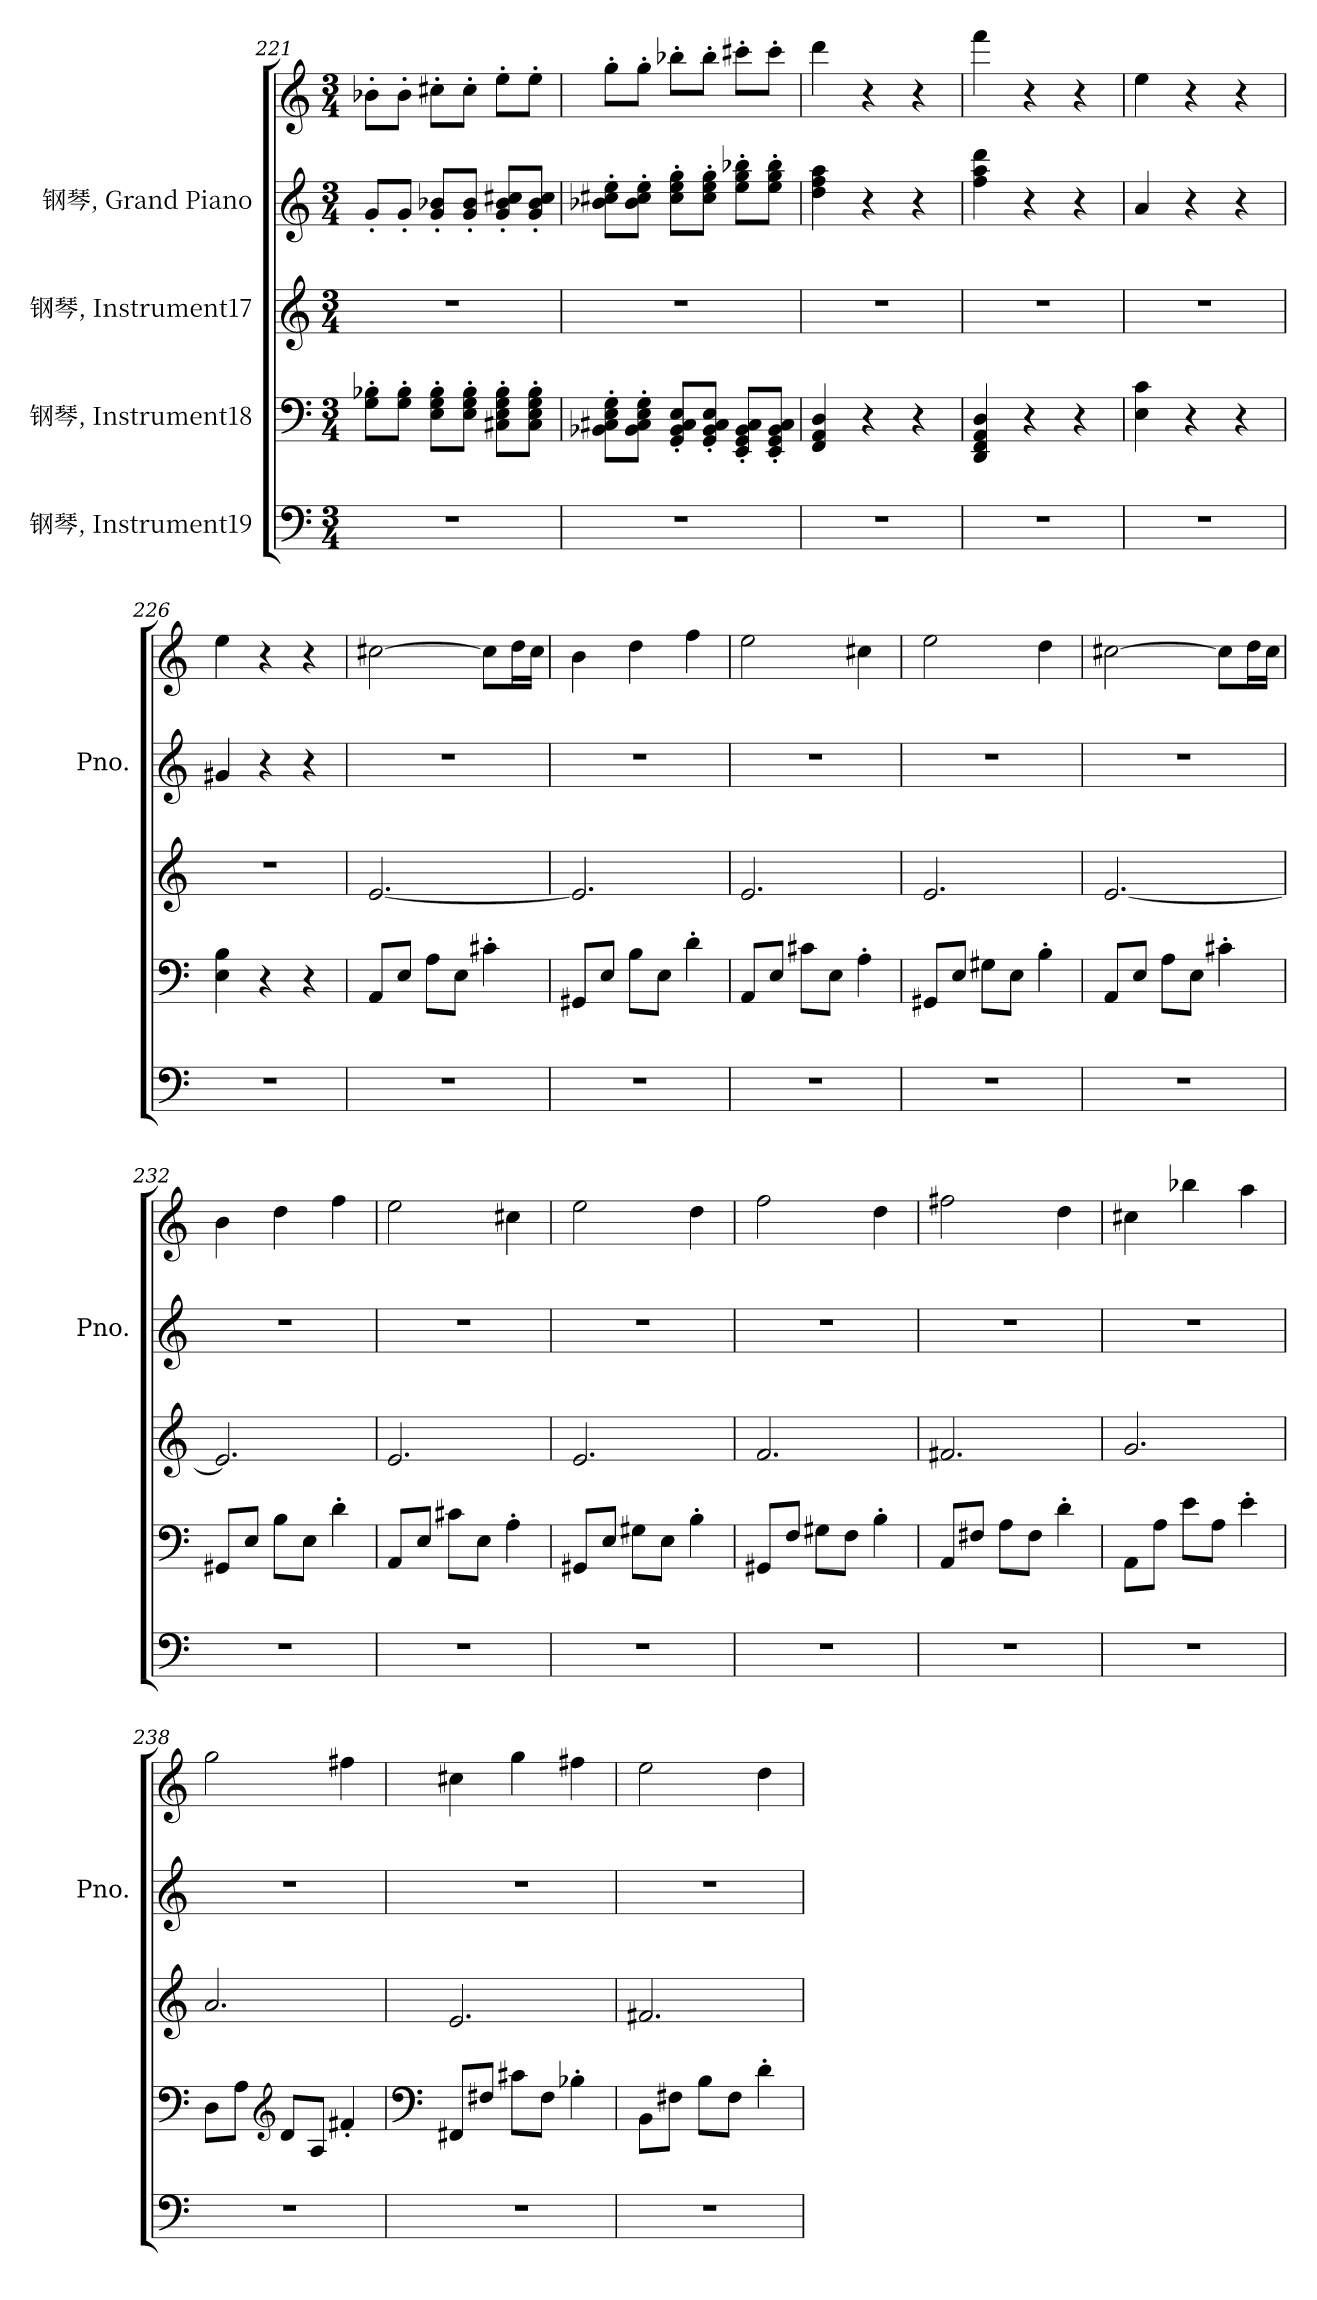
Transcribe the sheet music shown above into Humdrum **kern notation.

**kern	**kern	**kern	**kern	**kern
*part4	*part3	*part2	*part1	*part1
*staff5	*staff4	*staff3	*staff2	*staff1
*I"钢琴, Instrument19	*I"钢琴, Instrument18	*I"钢琴, Instrument17	*I"钢琴, Grand Piano	*
*	*	*	*I'Pno.	*
!!LO:PB:g=z
*clefF4	*clefF4	*clefG2	*clefG2	*clefG2
*k[]	*k[]	*k[]	*k[]	*k[]
*M3/4	*M3/4	*M3/4	*M3/4	*M3/4
=221	=221	=221	=221	=221
2.r	8G\' 8B-X\'L	2.r	8g'/L	8b-X'\L
.	8G\' 8B-\'J	.	8g'/J	8b-'\J
.	8E\' 8G\' 8B-\'L	.	8g/' 8b-X/'L	8cc#X'\L
.	8E\' 8G\' 8B-\'J	.	8g/' 8b-/'J	8cc#'\J
.	8C#X\' 8E\' 8G\' 8B-\'L	.	8g/' 8b-/' 8cc#X/'L	8ee'\L
.	8C#\' 8E\' 8G\' 8B-\'J	.	8g/' 8b-/' 8cc#/'J	8ee'\J
=222	=222	=222	=222	=222
2.r	8BB-X\' 8C#X\' 8E\' 8G\'L	2.r	8b-X\' 8cc#X\' 8ee\'L	8gg'\L
.	8BB-\' 8C#\' 8E\' 8G\'J	.	8b-\' 8cc#\' 8ee\'J	8gg'\J
.	8GG/' 8BB-/' 8C#/' 8E/'L	.	8cc#\' 8ee\' 8gg\'L	8bb-X'\L
.	8GG/' 8BB-/' 8C#/' 8E/'J	.	8cc#\' 8ee\' 8gg\'J	8bb-'\J
.	8EE/' 8GG/' 8BB-/' 8C#/'L	.	8ee\' 8gg\' 8bb-X\'L	8ccc#X'\L
.	8EE/' 8GG/' 8BB-/' 8C#/'J	.	8ee\' 8gg\' 8bb-\'J	8ccc#'\J
=223	=223	=223	=223	=223
2.r	4FF/ 4AA/ 4D/	2.r	4dd\ 4ff\ 4aa\	4ddd\
.	4r	.	4r	4r
.	4r	.	4r	4r
=224	=224	=224	=224	=224
2.r	4DD/ 4FF/ 4AA/ 4D/	2.r	4ff\ 4aa\ 4ddd\	4fff\
.	4r	.	4r	4r
.	4r	.	4r	4r
=225	=225	=225	=225	=225
2.r	4E\ 4c\	2.r	4a/	4ee\
.	4r	.	4r	4r
.	4r	.	4r	4r
=226	=226	=226	=226	=226
2.r	4E\ 4B\	2.r	4g#X/	4ee\
.	4r	.	4r	4r
.	4r	.	4r	4r
!!LO:LB:g=z
=227	=227	=227	=227	=227
2.r	8AA/L	[2.e/	2.r	[2cc#X\
.	8E/J	.	.	.
.	8A\L	.	.	.
.	8E\J	.	.	.
.	4c#X'\	.	.	8cc#\L]
.	.	.	.	16dd\L
.	.	.	.	16cc#\JJ
=228	=228	=228	=228	=228
2.r	8GG#X/L	2.e/]	2.r	4b\
.	8E/J	.	.	.
.	8B\L	.	.	4dd\
.	8E\J	.	.	.
.	4d'\	.	.	4ff\
=229	=229	=229	=229	=229
2.r	8AA/L	2.e/	2.r	2ee\
.	8E/J	.	.	.
.	8c#X\L	.	.	.
.	8E\J	.	.	.
.	4A'\	.	.	4cc#X\
=230	=230	=230	=230	=230
2.r	8GG#X/L	2.e/	2.r	2ee\
.	8E/J	.	.	.
.	8G#X\L	.	.	.
.	8E\J	.	.	.
.	4B'\	.	.	4dd\
=231	=231	=231	=231	=231
2.r	8AA/L	[2.e/	2.r	[2cc#X\
.	8E/J	.	.	.
.	8A\L	.	.	.
.	8E\J	.	.	.
.	4c#X'\	.	.	8cc#\L]
.	.	.	.	16dd\L
.	.	.	.	16cc#\JJ
=232	=232	=232	=232	=232
2.r	8GG#X/L	2.e/]	2.r	4b\
.	8E/J	.	.	.
.	8B\L	.	.	4dd\
.	8E\J	.	.	.
.	4d'\	.	.	4ff\
!!LO:PB:g=z
=233	=233	=233	=233	=233
2.r	8AA/L	2.e/	2.r	2ee\
.	8E/J	.	.	.
.	8c#X\L	.	.	.
.	8E\J	.	.	.
.	4A'\	.	.	4cc#X\
=234	=234	=234	=234	=234
2.r	8GG#X/L	2.e/	2.r	2ee\
.	8E/J	.	.	.
.	8G#X\L	.	.	.
.	8E\J	.	.	.
.	4B'\	.	.	4dd\
=235	=235	=235	=235	=235
2.r	8GG#X/L	2.f/	2.r	2ff\
.	8F/J	.	.	.
.	8G#X\L	.	.	.
.	8F\J	.	.	.
.	4B'\	.	.	4dd\
=236	=236	=236	=236	=236
2.r	8AA/L	2.f#X/	2.r	2ff#X\
.	8F#X/J	.	.	.
.	8A\L	.	.	.
.	8F#\J	.	.	.
.	4d'\	.	.	4dd\
=237	=237	=237	=237	=237
2.r	8AA\L	2.g/	2.r	4cc#X\
.	8A\J	.	.	.
.	8e\L	.	.	4bb-X\
.	8A\J	.	.	.
.	4e'\	.	.	4aa\
=238	=238	=238	=238	=238
2.r	8D\L	2.a/	2.r	2gg\
.	8A\J	.	.	.
*	*clefG2	*	*	*
.	8d/L	.	.	.
.	8A/J	.	.	.
.	4f#X'/	.	.	4ff#X\
!!LO:LB:g=z
=239	=239	=239	=239	=239
*	*clefF4	*	*	*
2.r	8FF#X/L	2.e/	2.r	4cc#X\
.	8F#X/J	.	.	.
.	8c#X\L	.	.	4gg\
.	8F#\J	.	.	.
.	4B-X'\	.	.	4ff#X\
=240	=240	=240	=240	=240
2.r	8BB\L	2.f#X/	2.r	2ee\
.	8F#X\J	.	.	.
.	8B\L	.	.	.
.	8F#\J	.	.	.
.	4d'\	.	.	4dd\
=	=	=	=	=
*-	*-	*-	*-	*-
